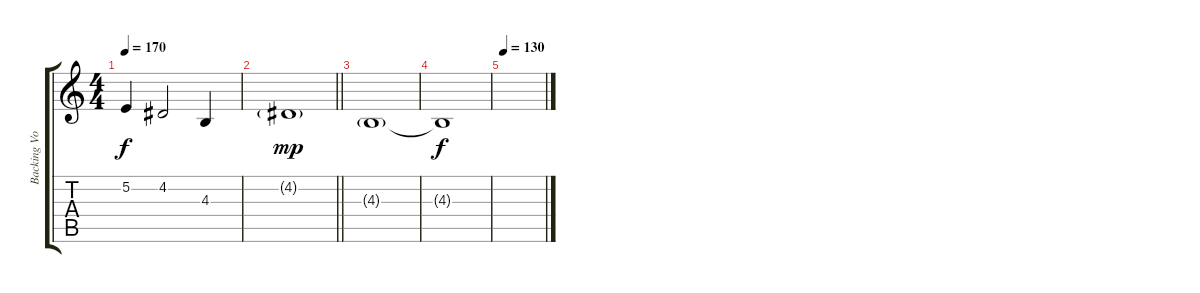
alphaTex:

\track ("Backing Vocals" "Backing Vo") {instrument lead6voice}
\staff {score tabs}
\tuning (E4 B3 G3 D3 A2 E2) {hide}
\ts (4 4)
\tempo 170
\clef g2
\ks c
5.2{t}.4{dy f} 4.2.2 4.3.4 |
\barLineRight lightlight
4.2{g}.1{dy mp} |
\section ("" "")
4.3{g}.1 |
4.3{t}.1{dy f} |
\tempo 130
